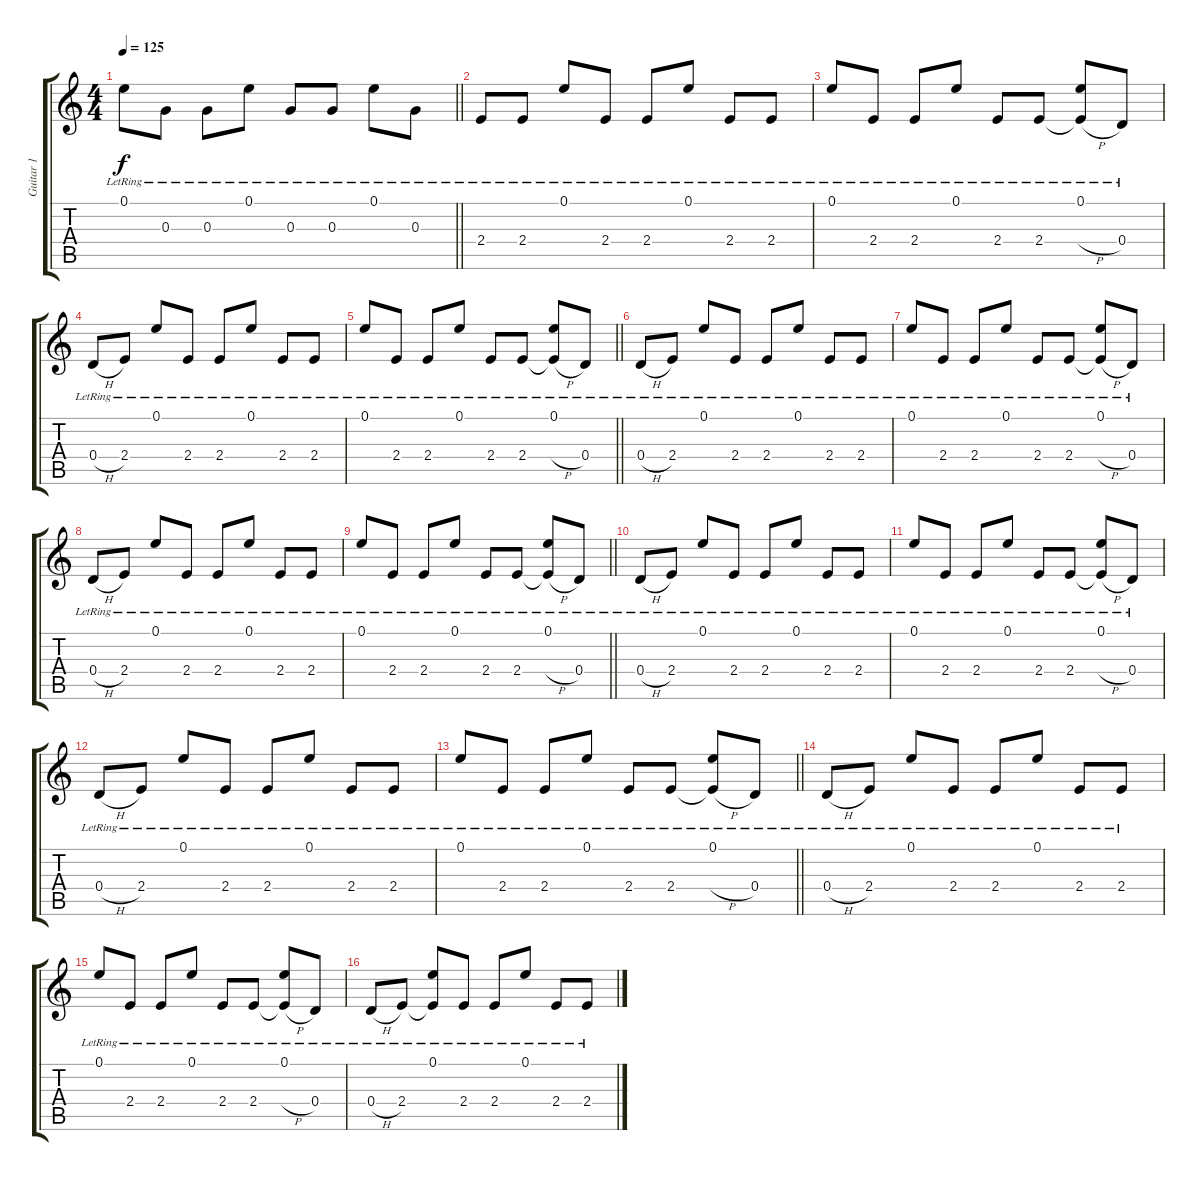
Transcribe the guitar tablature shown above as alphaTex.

\track ("Guitar 1" "Guitar 1") {instrument acousticguitarsteel}
\staff {score tabs}
\tuning (E4 B3 G3 D3 A2 E2) {hide}
\ts (4 4)
\tempo 125
\clef g2
\barLineRight lightlight
\ks c
0.1{lr}.8{dy f} 0.3{lr}.8 0.3{lr}.8 0.1{lr}.8 0.3{lr}.8 0.3{lr}.8 0.1{lr}.8 0.3{lr}.8 |
\section ("" "")
2.4{lr}.8 2.4{lr}.8 0.1{lr}.8 2.4{lr}.8 2.4{lr}.8 0.1{lr}.8 2.4{lr}.8 2.4{lr}.8 |
0.1{lr}.8 2.4{lr}.8 2.4{lr}.8 0.1{lr}.8 2.4{lr}.8 2.4{lr}.8 (0.1{lr} 2.4{h t}).8 0.4{lr}.8 |
0.4{h lr}.8 2.4{lr}.8 0.1{lr}.8 2.4{lr}.8 2.4{lr}.8 0.1{lr}.8 2.4{lr}.8 2.4{lr}.8 |
\barLineRight lightlight
0.1{lr}.8 2.4{lr}.8 2.4{lr}.8 0.1{lr}.8 2.4{lr}.8 2.4{lr}.8 (0.1{lr} 2.4{h t}).8 0.4{lr}.8 |
0.4{h lr}.8 2.4{lr}.8 0.1{lr}.8 2.4{lr}.8 2.4{lr}.8 0.1{lr}.8 2.4{lr}.8 2.4{lr}.8 |
0.1{lr}.8 2.4{lr}.8 2.4{lr}.8 0.1{lr}.8 2.4{lr}.8 2.4{lr}.8 (0.1{lr} 2.4{h t}).8 0.4{lr}.8 |
0.4{h lr}.8 2.4{lr}.8 0.1{lr}.8 2.4{lr}.8 2.4{lr}.8 0.1{lr}.8 2.4{lr}.8 2.4{lr}.8 |
\barLineRight lightlight
0.1{lr}.8 2.4{lr}.8 2.4{lr}.8 0.1{lr}.8 2.4{lr}.8 2.4{lr}.8 (0.1{lr} 2.4{h t}).8 0.4{lr}.8 |
0.4{h lr}.8 2.4{lr}.8 0.1{lr}.8 2.4{lr}.8 2.4{lr}.8 0.1{lr}.8 2.4{lr}.8 2.4{lr}.8 |
0.1{lr}.8 2.4{lr}.8 2.4{lr}.8 0.1{lr}.8 2.4{lr}.8 2.4{lr}.8 (0.1{lr} 2.4{h t}).8 0.4{lr}.8 |
0.4{h lr}.8 2.4{lr}.8 0.1{lr}.8 2.4{lr}.8 2.4{lr}.8 0.1{lr}.8 2.4{lr}.8 2.4{lr}.8 |
\barLineRight lightlight
0.1{lr}.8 2.4{lr}.8 2.4{lr}.8 0.1{lr}.8 2.4{lr}.8 2.4{lr}.8 (0.1{lr} 2.4{h t}).8 0.4{lr}.8 |
0.4{h lr}.8 2.4{lr}.8 0.1{lr}.8 2.4{lr}.8 2.4{lr}.8 0.1{lr}.8 2.4{lr}.8 2.4{lr}.8 |
0.1{lr}.8 2.4{lr}.8 2.4{lr}.8 0.1{lr}.8 2.4{lr}.8 2.4{lr}.8 (0.1{lr} 2.4{h t}).8 0.4{lr}.8 |
0.4{h lr}.8 2.4{lr}.8 (0.1{lr} 2.4{t}).8 2.4{lr}.8 2.4{lr}.8 0.1{lr}.8 2.4{lr}.8 2.4{lr}.8
